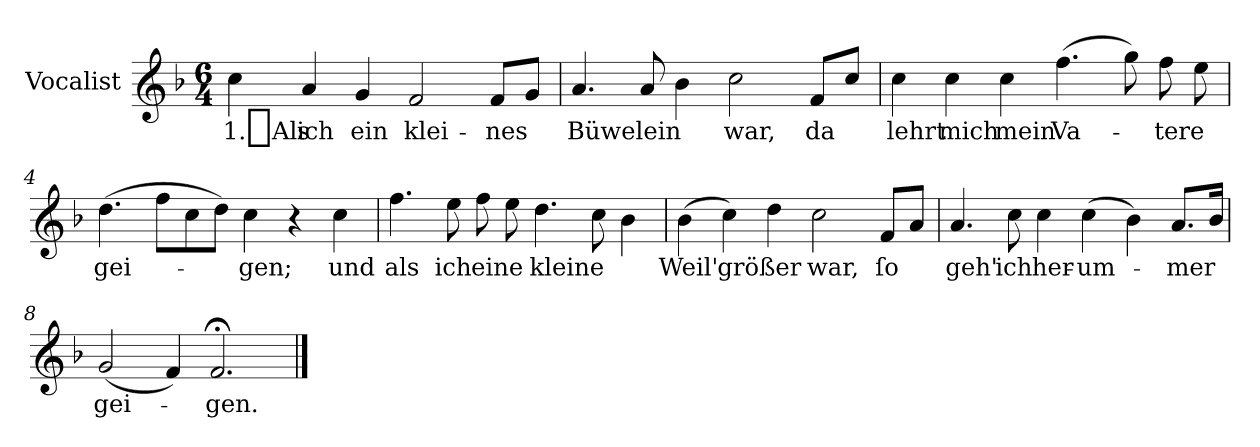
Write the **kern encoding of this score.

**kern	**text
*part1	*part1
*staff1	*staff1
*I"Vocalist	*
*k[b-]	*
*F:	*
*M6/4	*
=1	=1
4cc	1._Als
4a	ich
4g	ein
2f	klei-
8fL	-nes
8gJ	.
=2	=2
4.a	Büwelein
8a	.
4b-	.
2cc	war,
8fL	da
8ccJ	.
=3	=3
4cc	lehrt
4cc	mich
4cc	mein
(4.ff	Va-
8gg)	.
8ff	-tere
8ee	.
=4	=4
(4.dd	gei-
8ffL	.
8cc	.
8ddJ)	.
4cc	-gen;
4r	.
4cc	und
=5	=5
4.ff	als
8ee	ich
8ff	eine
8ee	.
4.dd	kleine
8cc	.
4b-	.
=6	=6
(4b-	Weil'
4cc)	größer
4dd	.
2cc	war,
8fL	ſo
8aJ	.
=7	=7
4.a	geh'
8cc	ich
4cc	her-
(4cc	-um-
4b-)	.
8.aL	-mer
16b-Jk	.
=8	=8
(2g	gei-
4f)	.
2.f;<	-gen.
==	==
*-	*-
